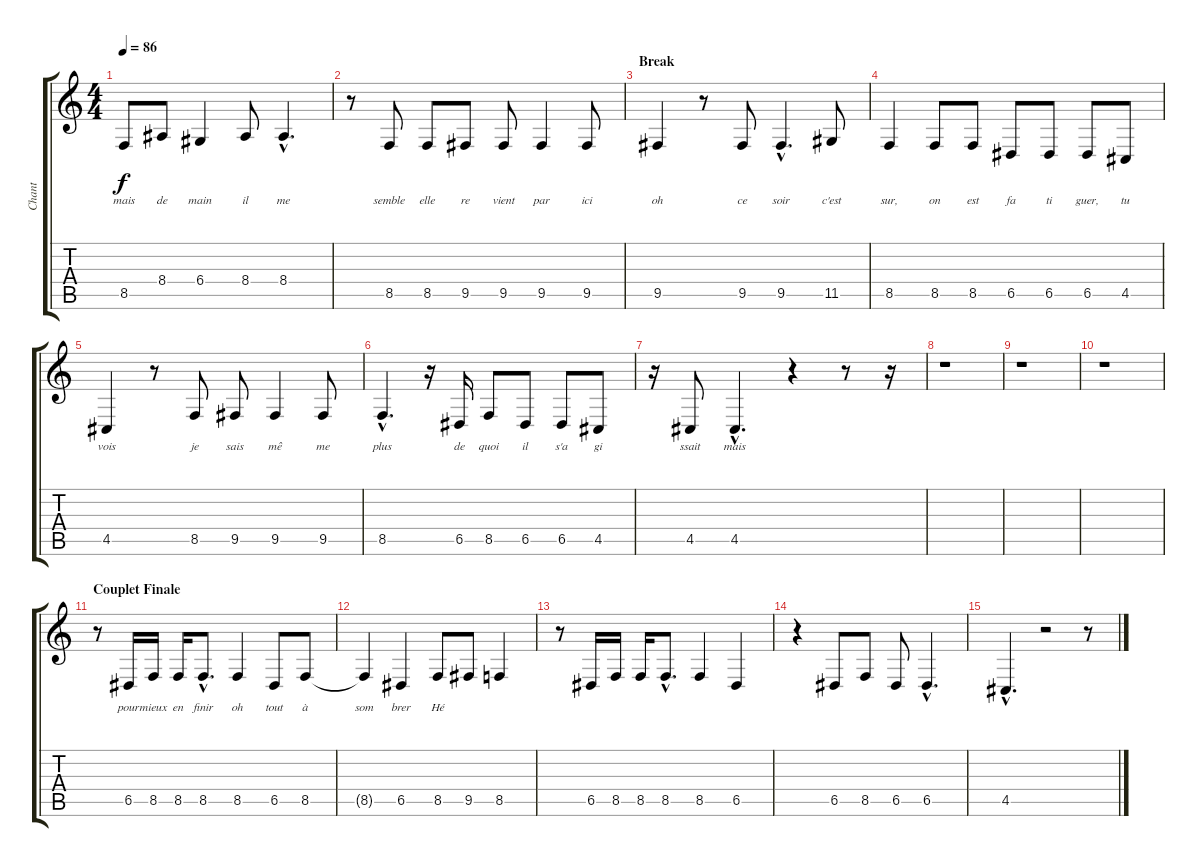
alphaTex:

\track ("Chant" "Chant") {instrument flute}
\staff {score tabs}
\tuning (E4 B3 G3 D3 A2 E2) {hide}
\ts (4 4)
\tempo 86
\clef g2
\ks c
8.5{t}.8{lyrics (0 "mais") lyrics (1 "") lyrics (2 "") lyrics (3 "") lyrics (4 "") dy f} 8.4.8{lyrics (0 "de") lyrics (1 "") lyrics (2 "") lyrics (3 "") lyrics (4 "")} 6.4.4{lyrics (0 "main") lyrics (1 "") lyrics (2 "") lyrics (3 "") lyrics (4 "")} 8.4.8{lyrics (0 "il") lyrics (1 "") lyrics (2 "") lyrics (3 "") lyrics (4 "")} 8.4{hac}.4{d lyrics (0 "me") lyrics (1 "") lyrics (2 "") lyrics (3 "") lyrics (4 "")} |
r.8 8.5.8{lyrics (0 "semble") lyrics (1 "") lyrics (2 "") lyrics (3 "") lyrics (4 "")} 8.5.8{lyrics (0 "elle") lyrics (1 "") lyrics (2 "") lyrics (3 "") lyrics (4 "")} 9.5.8{lyrics (0 "re") lyrics (1 "") lyrics (2 "") lyrics (3 "") lyrics (4 "")} 9.5.8{lyrics (0 "vient") lyrics (1 "") lyrics (2 "") lyrics (3 "") lyrics (4 "")} 9.5.4{lyrics (0 "par") lyrics (1 "") lyrics (2 "") lyrics (3 "") lyrics (4 "")} 9.5.8{lyrics (0 "ici") lyrics (1 "") lyrics (2 "") lyrics (3 "") lyrics (4 "")} |
\section ("" "Break")
9.5.4{lyrics (0 "oh") lyrics (1 "") lyrics (2 "") lyrics (3 "") lyrics (4 "")} r.8 9.5.8{lyrics (0 "ce") lyrics (1 "") lyrics (2 "") lyrics (3 "") lyrics (4 "")} 9.5{hac}.4{d lyrics (0 "soir") lyrics (1 "") lyrics (2 "") lyrics (3 "") lyrics (4 "")} 11.5.8{lyrics (0 "c'est") lyrics (1 "") lyrics (2 "") lyrics (3 "") lyrics (4 "")} |
8.5.4{lyrics (0 "sur,") lyrics (1 "") lyrics (2 "") lyrics (3 "") lyrics (4 "")} 8.5.8{lyrics (0 "on") lyrics (1 "") lyrics (2 "") lyrics (3 "") lyrics (4 "")} 8.5.8{lyrics (0 "est") lyrics (1 "") lyrics (2 "") lyrics (3 "") lyrics (4 "")} 6.5.8{lyrics (0 "fa") lyrics (1 "") lyrics (2 "") lyrics (3 "") lyrics (4 "")} 6.5.8{lyrics (0 "ti") lyrics (1 "") lyrics (2 "") lyrics (3 "") lyrics (4 "")} 6.5.8{lyrics (0 "guer,") lyrics (1 "") lyrics (2 "") lyrics (3 "") lyrics (4 "")} 4.5.8{lyrics (0 "tu") lyrics (1 "") lyrics (2 "") lyrics (3 "") lyrics (4 "")} |
4.5.4{lyrics (0 "vois") lyrics (1 "") lyrics (2 "") lyrics (3 "") lyrics (4 "")} r.8 8.5.8{lyrics (0 "je") lyrics (1 "") lyrics (2 "") lyrics (3 "") lyrics (4 "")} 9.5.8{lyrics (0 "sais") lyrics (1 "") lyrics (2 "") lyrics (3 "") lyrics (4 "")} 9.5.4{lyrics (0 "mê") lyrics (1 "") lyrics (2 "") lyrics (3 "") lyrics (4 "")} 9.5.8{lyrics (0 "me") lyrics (1 "") lyrics (2 "") lyrics (3 "") lyrics (4 "")} |
8.5{hac}.4{d lyrics (0 "plus") lyrics (1 "") lyrics (2 "") lyrics (3 "") lyrics (4 "")} r.16 6.5.16{lyrics (0 "de") lyrics (1 "") lyrics (2 "") lyrics (3 "") lyrics (4 "")} 8.5.8{lyrics (0 "quoi") lyrics (1 "") lyrics (2 "") lyrics (3 "") lyrics (4 "")} 6.5.8{lyrics (0 "il") lyrics (1 "") lyrics (2 "") lyrics (3 "") lyrics (4 "")} 6.5.8{lyrics (0 "s'a") lyrics (1 "") lyrics (2 "") lyrics (3 "") lyrics (4 "")} 4.5.8{lyrics (0 "gi") lyrics (1 "") lyrics (2 "") lyrics (3 "") lyrics (4 "")} |
r.16 4.5.8{lyrics (0 "ssait") lyrics (1 "") lyrics (2 "") lyrics (3 "") lyrics (4 "")} 4.5{hac}.4{d lyrics (0 "mais") lyrics (1 "") lyrics (2 "") lyrics (3 "") lyrics (4 "")} r.4 r.8 r.16 |
r.1 |
r.1 |
r.1 |
\section ("" "Couplet Finale")
r.8 6.5.16{lyrics (0 "pour") lyrics (1 "") lyrics (2 "") lyrics (3 "") lyrics (4 "")} 8.5.16{lyrics (0 "mieux") lyrics (1 "") lyrics (2 "") lyrics (3 "") lyrics (4 "")} 8.5.16{lyrics (0 "en") lyrics (1 "") lyrics (2 "") lyrics (3 "") lyrics (4 "")} 8.5{hac}.8{d lyrics (0 "finir") lyrics (1 "") lyrics (2 "") lyrics (3 "") lyrics (4 "")} 8.5.4{lyrics (0 "oh") lyrics (1 "") lyrics (2 "") lyrics (3 "") lyrics (4 "")} 6.5.8{lyrics (0 "tout") lyrics (1 "") lyrics (2 "") lyrics (3 "") lyrics (4 "")} 8.5.8{lyrics (0 "à") lyrics (1 "") lyrics (2 "") lyrics (3 "") lyrics (4 "")} |
8.5{t}.4{lyrics (0 "som") lyrics (1 "") lyrics (2 "") lyrics (3 "") lyrics (4 "")} 6.5.4{lyrics (0 "brer") lyrics (1 "") lyrics (2 "") lyrics (3 "") lyrics (4 "")} 8.5.8{lyrics (0 "Hé") lyrics (1 "") lyrics (2 "") lyrics (3 "") lyrics (4 "")} 9.5.8 8.5.4 |
r.8 6.5.16 8.5.16 8.5.16 8.5{hac}.8{d} 8.5.4 6.5.4 |
r.4 6.5.8 8.5.8 6.5.8 6.5{hac}.4{d} |
4.5{hac}.4{d} r.2 r.8
